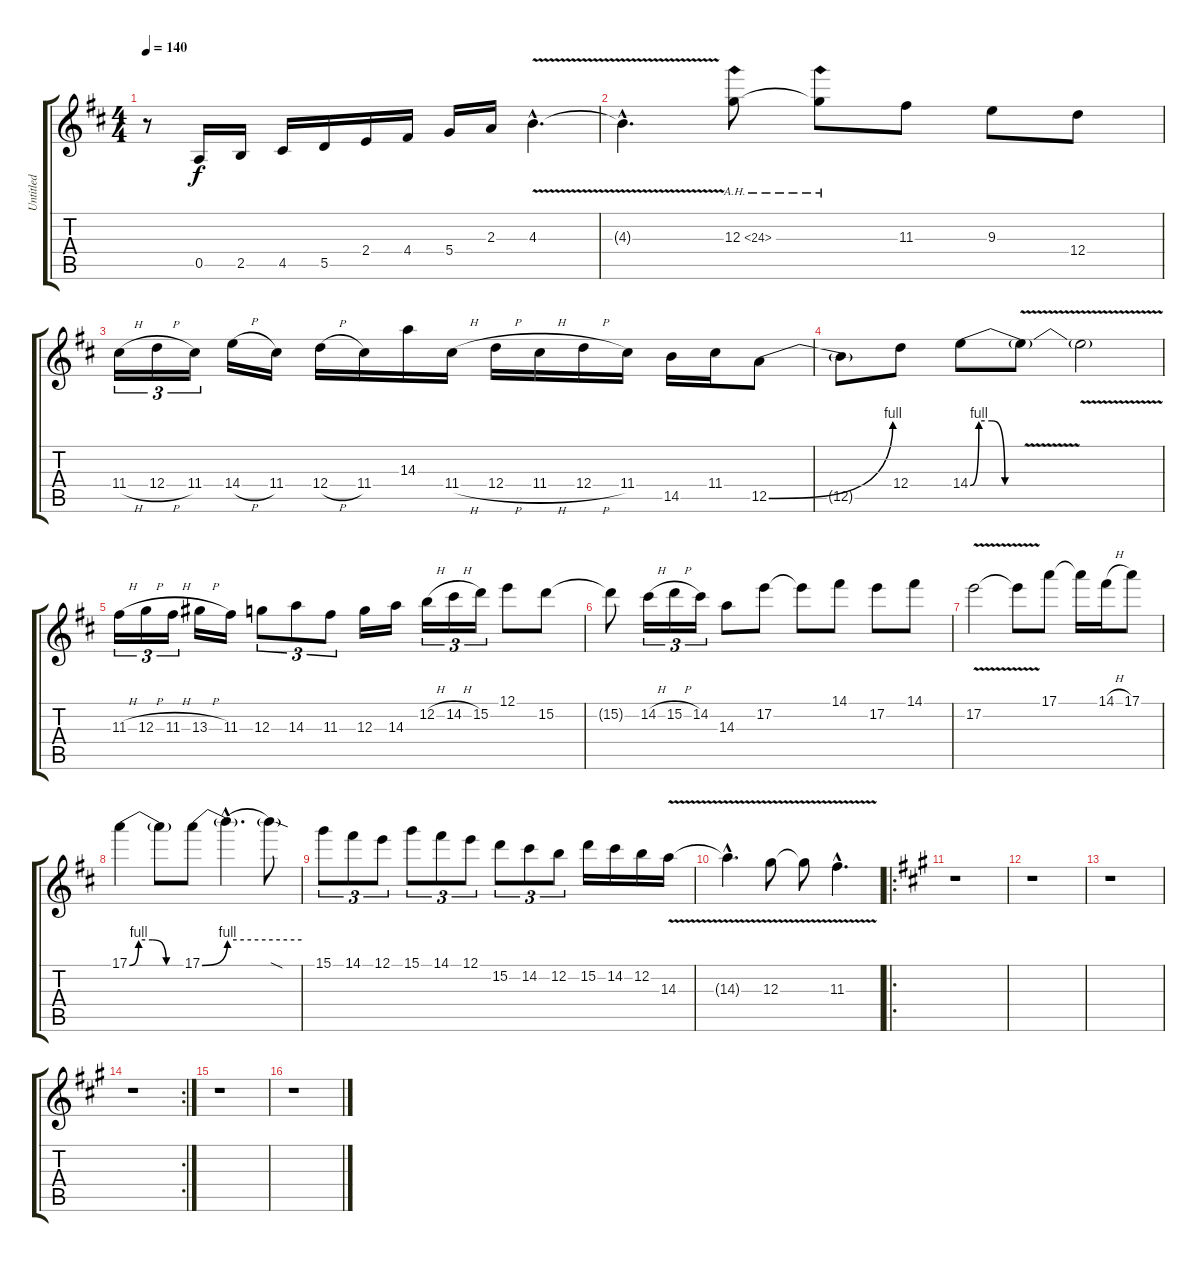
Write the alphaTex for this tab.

\track ("Untitled" "Untitled") {instrument distortionguitar}
\staff {score tabs}
\tuning (E4 B3 G3 D3 A2 E2) {hide}
\ts (4 4)
\tempo 140
\clef g2
\ks d
r.8{dy f} 0.5.16 2.5.16 4.5.16 5.5.16 2.4.16 4.4.16 5.4.16 2.3.16 4.3{v hac}.4{d} |
4.3{v hac t}.4{d} 12.3{ah 12}.8 12.3{ah 12 t}.8 11.3.8 9.3.8 12.4.8 |
11.4{h}.16{tu (3 2)} 12.4{h}.16{tu (3 2)} 11.4.16{tu (3 2)} 14.4{h}.16 11.4.16 12.4{h}.16 11.4.16 14.3.16 11.4{h}.16 12.4{h}.16 11.4{h}.16 12.4{h}.16 11.4.16 14.5.16 11.4.16 12.5{be (bend 0 0 60 4)}.8 |
12.5{t}.8 12.4.8 14.4{be (custom 0 0 10 4 25 4 40 0 60 0)}.8 14.4{v t}.8 14.4{v t}.2 |
11.3{h}.16{tu (3 2)} 12.3{h}.16{tu (3 2)} 11.3{h}.16{tu (3 2)} 13.3{h}.16 11.3.16 12.3.8{tu (3 2)} 14.3.8{tu (3 2)} 11.3.8{tu (3 2)} 12.3.16 14.3.16 12.2{h}.16{tu (3 2)} 14.2{h}.16{tu (3 2)} 15.2.16{tu (3 2)} 12.1.8 15.2.8 |
15.2{t}.8 14.2{h}.16{tu (3 2)} 15.2{h}.16{tu (3 2)} 14.2.16{tu (3 2)} 14.3.8 17.2.8 17.2{t}.8 14.1.8 17.2.8 14.1.8 |
17.2{v}.2 17.2{v t}.8 17.1.8 17.1{t}.16 14.1{h}.16 17.1.8 |
17.1{be (custom 0 0 10 4 25 4 40 0 60 0)}.4 17.1{t}.8 17.1{be (bend 0 0 60 4)}.8 17.1{be (hold 0 4 60 4) hac t}.4{d} 17.1{sod t}.8 |
15.1.8{tu (3 2)} 14.1.8{tu (3 2)} 12.1.8{tu (3 2)} 15.1.8{tu (3 2)} 14.1.8{tu (3 2)} 12.1.8{tu (3 2)} 15.2.8{tu (3 2)} 14.2.8{tu (3 2)} 12.2.8{tu (3 2)} 15.2.16 14.2.16 12.2.16 14.3{v}.16 |
14.3{v hac t}.4{d} 12.3{v}.8 12.3{v t}.8 11.3{v hac}.4{d} |
\ro
\ks a
r.1 |
r.1 |
r.1 |
\rc 2
r.1 |
r.1 |
r.1
